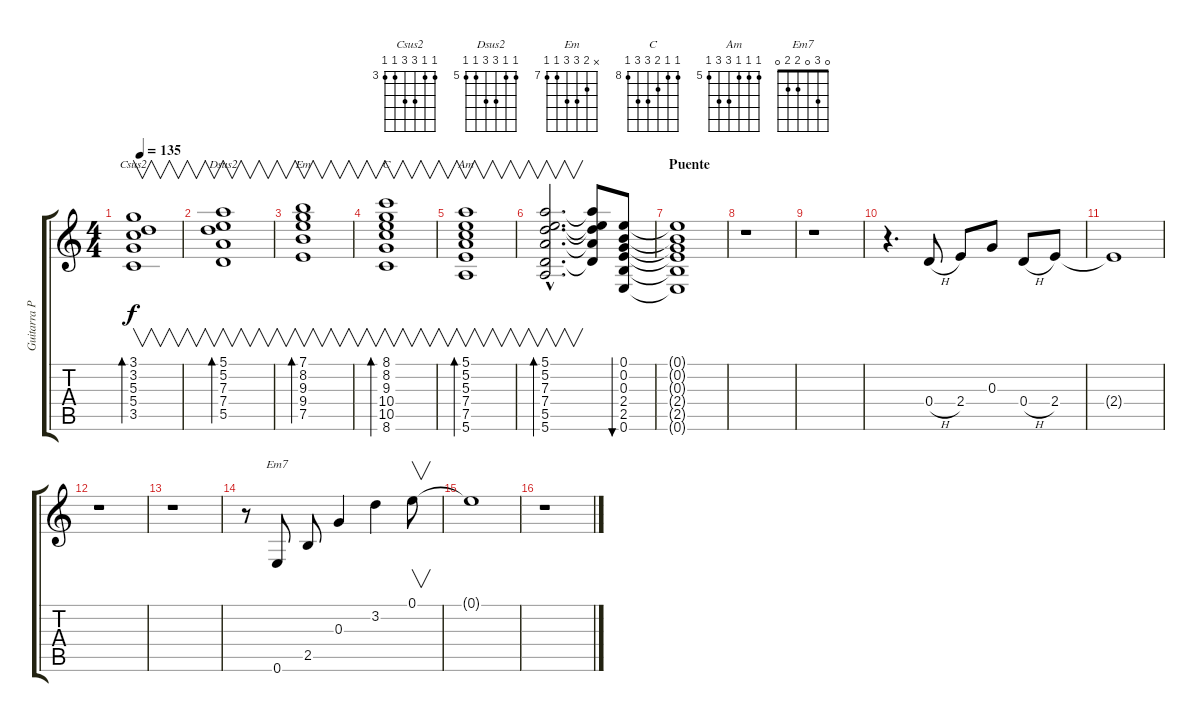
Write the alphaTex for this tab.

\track ("Guitarra Primera" "Guitarra P") {instrument electricguitarjazz}
\staff {score tabs}
\tuning (E4 B3 G3 D3 A2 E2) {hide}
\chord ("Csus2" 3 3 5 5 3 3) {firstfret 3}
\chord ("Dsus2" 5 5 7 7 5 5) {firstfret 5}
\chord ("Em" x 8 9 9 7 7) {firstfret 7}
\chord ("C" 8 8 9 10 10 8) {firstfret 8}
\chord ("Am" 5 5 5 7 7 5) {firstfret 5}
\chord ("Em7" 0 3 0 2 2 0)
\ts (4 4)
\tempo 135
\clef g2
\ks c
(3.1 3.2 5.3 5.4 3.5).1{v bd 60 ch "Csus2" dy f volume 12 instrument electricguitarjazz} |
(5.1 5.2 7.3 7.4 5.5).1{v bd 60 ch "Dsus2"} |
(7.1 8.2 9.3 9.4 7.5).1{v bd 60 ch "Em"} |
(8.1 8.2 9.3 10.4 10.5 8.6).1{v bd 60 ch "C"} |
(5.1 5.2 5.3 7.4 7.5 5.6).1{v bd 60 ch "Am"} |
(5.1{hac} 5.2{hac} 7.3{hac} 7.4{hac} 5.5{hac} 5.6{hac}).2{v d bd 60} (5.1{t} 5.2{t} 7.3{t} 7.4{t} 5.5{t}).8 (0.1 0.2 0.3 2.4 2.5 0.6).8{bu 60} |
\section ("" "Puente")
(0.1{t} 0.2{t} 0.3{t} 2.4{t} 2.5{t} 0.6{t}).1 |
r.1 |
r.1 |
r.4{d} 0.4{h}.8 2.4.8 0.3.8 0.4{h}.8 2.4.8 |
\section ("" "")
2.4{t}.1 |
r.1 |
r.1 |
r.8 0.6.8{ch "Em7"} 2.5.8 0.3.4 3.2.4 0.1.8{v} |
0.1{t}.1 |
r.1
